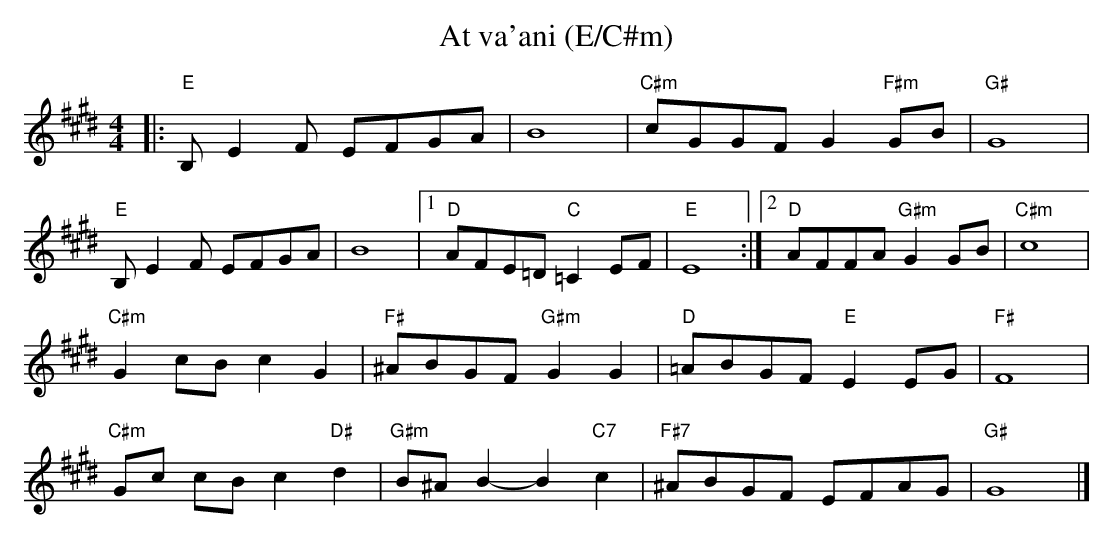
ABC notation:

X:1
T:At va'ani (E/C#m)
M:4/4
L:1/8
K:E
|: "E"B, E2 F EFGA | B8 | "C#m"cGGF G2 "F#m"GB | "G#"G8 |
"E"B, E2 F EFGA | B8 |1 "D"AFE=D "C"=C2 EF | "E"E8 :|2 "D"AFFA "G#m"G2 GB | "C#m"c8 |
"C#m"G2 cB c2 G2 |"F#"^ABGF "G#m"G2 G2 | "D"=ABGF "E"E2 EG | "F#"F8 |
"C#m"Gc cB c2 "D#"d2 | "G#m"B^A B2-B2 "C7"c2 | "F#7"^ABGF EFAG | "G#"G8 |]
